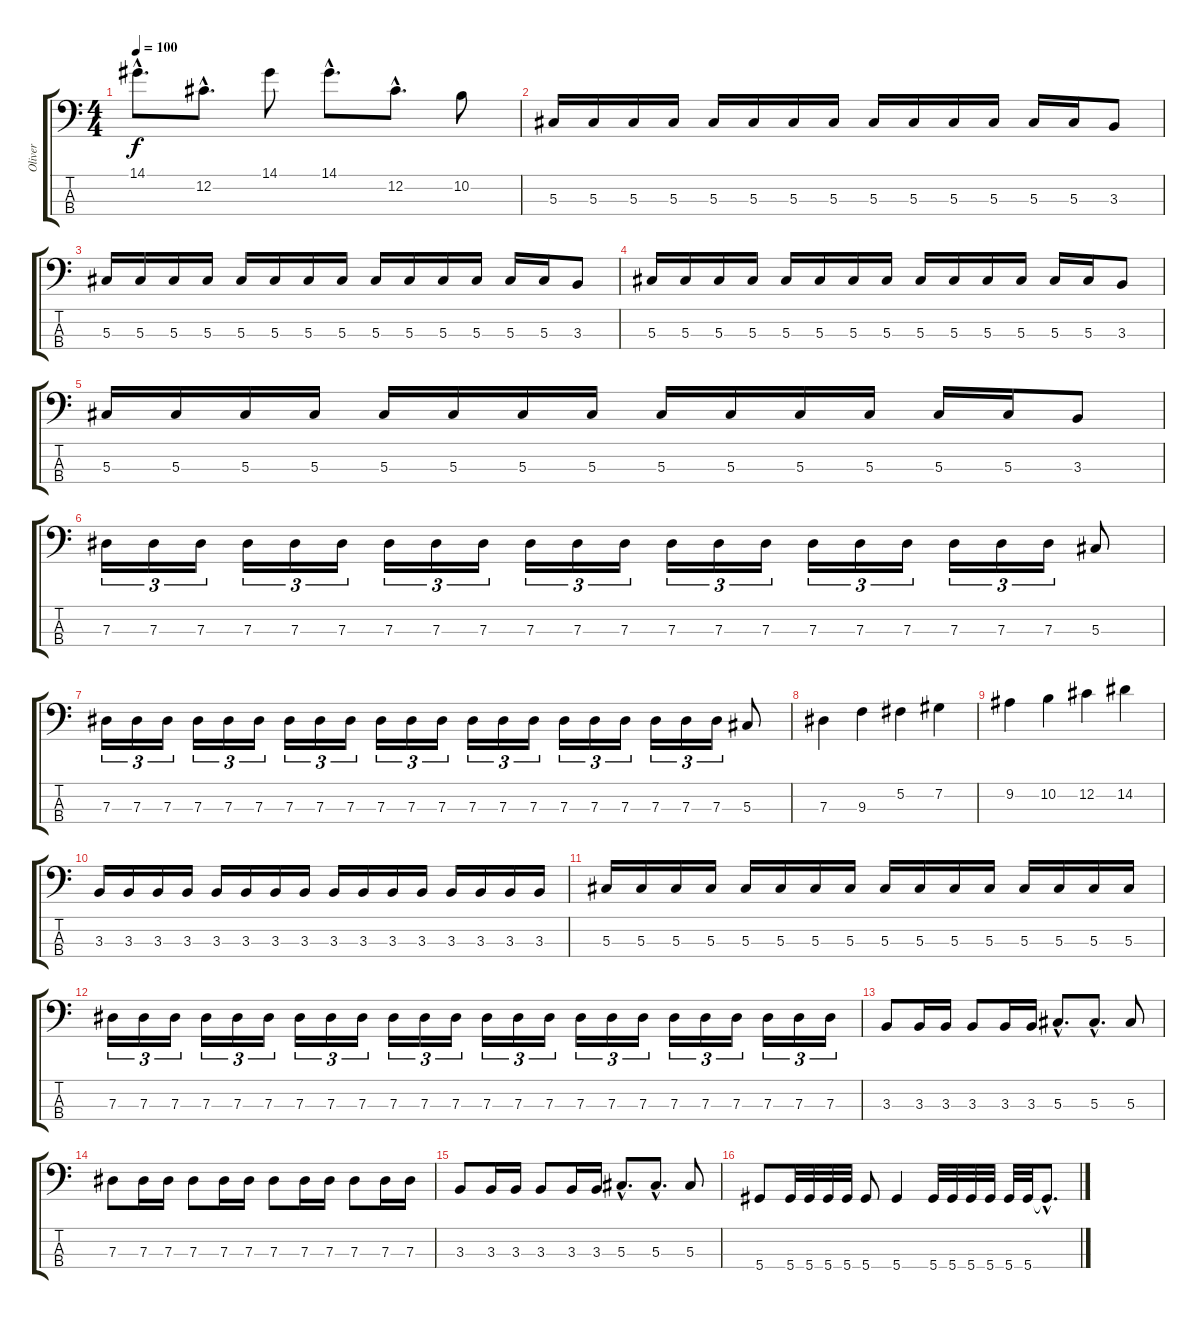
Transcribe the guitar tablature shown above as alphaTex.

\track ("Oliver" "Oliver") {instrument electricbasspick}
\staff {score tabs}
\tuning (Gb2 Db2 Ab1 Eb1) {hide}
\ts (4 4)
\tempo 100
\clef f4
\ks c
14.1{hac}.8{d dy f} 12.2{hac}.8{d} 14.1.8 14.1{hac}.8{d} 12.2{hac}.8{d} 10.2.8 |
5.3.16 5.3.16 5.3.16 5.3.16 5.3.16 5.3.16 5.3.16 5.3.16 5.3.16 5.3.16 5.3.16 5.3.16 5.3.16 5.3.16 3.3.8 |
5.3.16 5.3.16 5.3.16 5.3.16 5.3.16 5.3.16 5.3.16 5.3.16 5.3.16 5.3.16 5.3.16 5.3.16 5.3.16 5.3.16 3.3.8 |
5.3.16 5.3.16 5.3.16 5.3.16 5.3.16 5.3.16 5.3.16 5.3.16 5.3.16 5.3.16 5.3.16 5.3.16 5.3.16 5.3.16 3.3.8 |
5.3.16 5.3.16 5.3.16 5.3.16 5.3.16 5.3.16 5.3.16 5.3.16 5.3.16 5.3.16 5.3.16 5.3.16 5.3.16 5.3.16 3.3.8 |
7.3.16{tu (3 2)} 7.3.16{tu (3 2)} 7.3.16{tu (3 2)} 7.3.16{tu (3 2)} 7.3.16{tu (3 2)} 7.3.16{tu (3 2)} 7.3.16{tu (3 2)} 7.3.16{tu (3 2)} 7.3.16{tu (3 2)} 7.3.16{tu (3 2)} 7.3.16{tu (3 2)} 7.3.16{tu (3 2)} 7.3.16{tu (3 2)} 7.3.16{tu (3 2)} 7.3.16{tu (3 2)} 7.3.16{tu (3 2)} 7.3.16{tu (3 2)} 7.3.16{tu (3 2)} 7.3.16{tu (3 2)} 7.3.16{tu (3 2)} 7.3.16{tu (3 2)} 5.3.8 |
7.3.16{tu (3 2)} 7.3.16{tu (3 2)} 7.3.16{tu (3 2)} 7.3.16{tu (3 2)} 7.3.16{tu (3 2)} 7.3.16{tu (3 2)} 7.3.16{tu (3 2)} 7.3.16{tu (3 2)} 7.3.16{tu (3 2)} 7.3.16{tu (3 2)} 7.3.16{tu (3 2)} 7.3.16{tu (3 2)} 7.3.16{tu (3 2)} 7.3.16{tu (3 2)} 7.3.16{tu (3 2)} 7.3.16{tu (3 2)} 7.3.16{tu (3 2)} 7.3.16{tu (3 2)} 7.3.16{tu (3 2)} 7.3.16{tu (3 2)} 7.3.16{tu (3 2)} 5.3.8 |
7.3.4 9.3.4 5.2.4 7.2.4 |
9.2.4 10.2.4 12.2.4 14.2.4 |
3.3.16 3.3.16 3.3.16 3.3.16 3.3.16 3.3.16 3.3.16 3.3.16 3.3.16 3.3.16 3.3.16 3.3.16 3.3.16 3.3.16 3.3.16 3.3.16 |
5.3.16 5.3.16 5.3.16 5.3.16 5.3.16 5.3.16 5.3.16 5.3.16 5.3.16 5.3.16 5.3.16 5.3.16 5.3.16 5.3.16 5.3.16 5.3.16 |
7.3.16{tu (3 2)} 7.3.16{tu (3 2)} 7.3.16{tu (3 2)} 7.3.16{tu (3 2)} 7.3.16{tu (3 2)} 7.3.16{tu (3 2)} 7.3.16{tu (3 2)} 7.3.16{tu (3 2)} 7.3.16{tu (3 2)} 7.3.16{tu (3 2)} 7.3.16{tu (3 2)} 7.3.16{tu (3 2)} 7.3.16{tu (3 2)} 7.3.16{tu (3 2)} 7.3.16{tu (3 2)} 7.3.16{tu (3 2)} 7.3.16{tu (3 2)} 7.3.16{tu (3 2)} 7.3.16{tu (3 2)} 7.3.16{tu (3 2)} 7.3.16{tu (3 2)} 7.3.16{tu (3 2)} 7.3.16{tu (3 2)} 7.3.16{tu (3 2)} |
3.3.8 3.3.16 3.3.16 3.3.8 3.3.16 3.3.16 5.3{hac}.8{d} 5.3{hac}.8{d} 5.3.8 |
7.3.8 7.3.16 7.3.16 7.3.8 7.3.16 7.3.16 7.3.8 7.3.16 7.3.16 7.3.8 7.3.16 7.3.16 |
3.3.8 3.3.16 3.3.16 3.3.8 3.3.16 3.3.16 5.3{hac}.8{d} 5.3{hac}.8{d} 5.3.8 |
5.4.8 5.4.32 5.4.32 5.4.32 5.4.32 5.4.8 5.4.4 5.4.32 5.4.32 5.4.32 5.4.32 5.4.32 5.4.32 5.4{hac t}.8{d}
